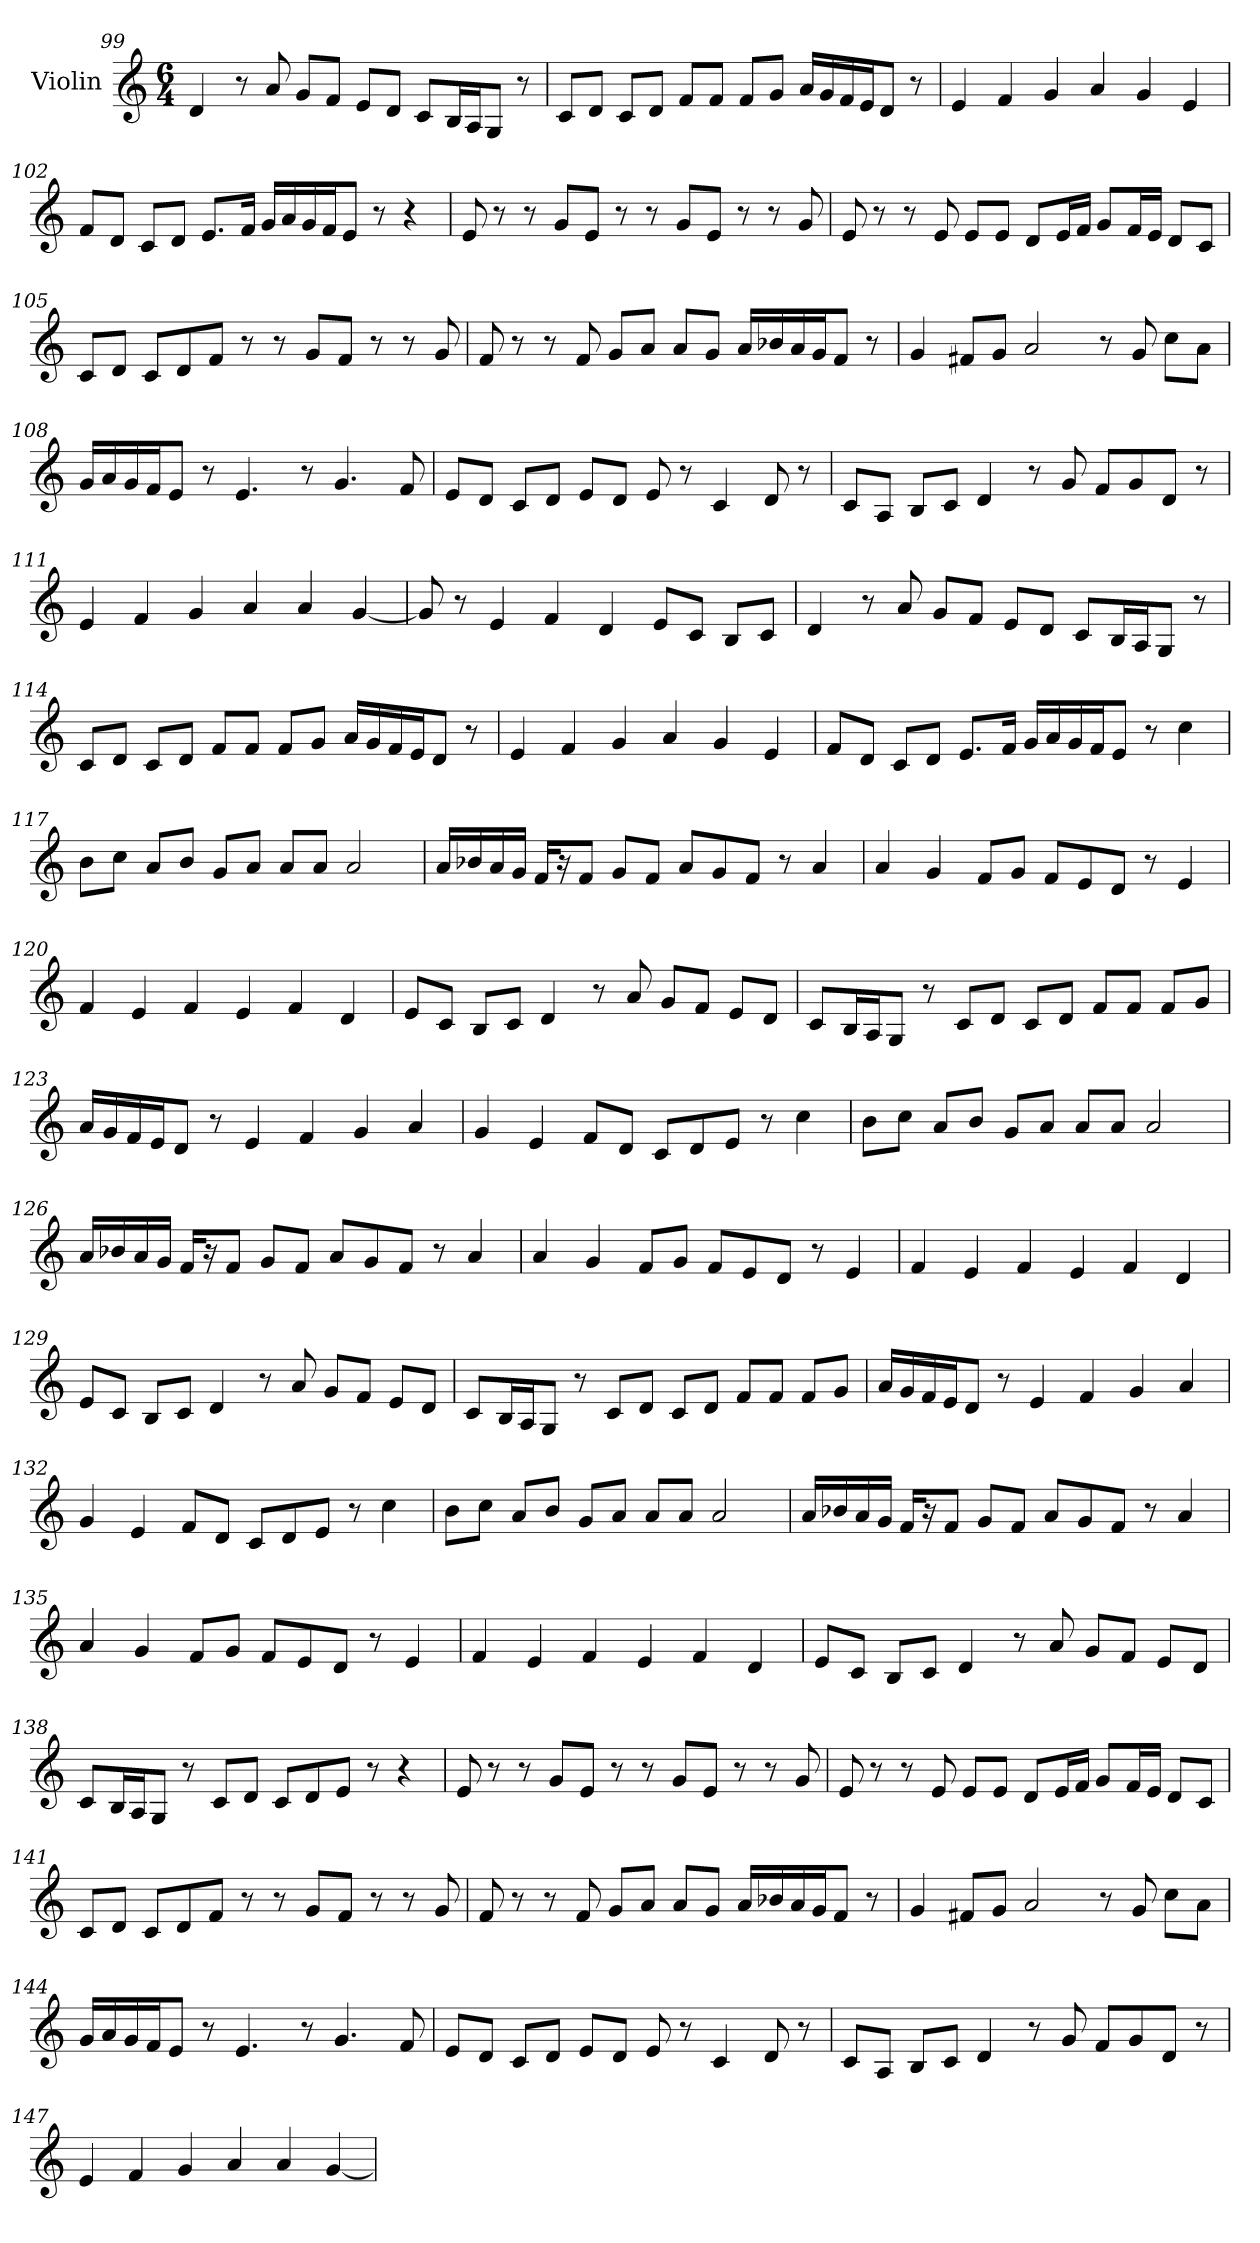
**kern
*part1
*staff1
*I"Violin
*clefG2
*k[]
*M6/4
=99
4d/
8r
8a/
8g/L
8f/J
8e/L
8d/J
8c/L
16B/L
16A/J
8G/J
8r
=100
8c/L
8d/J
8c/L
8d/J
8f/L
8f/J
8f/L
8g/J
16a/LL
16g/
16f/
16e/J
8d/J
8r
!!LO:PB:g=z
=101
4e/
4f/
4g/
4a/
4g/
4e/
=102
8f/L
8d/J
8c/L
8d/J
8.e/L
16f/Jk
16g/LL
16a/
16g/
16f/J
8e/J
8r
4r
!!LO:LB:g=z
=103
8e/
8r
8r
8g/L
8e/J
8r
8r
8g/L
8e/J
8r
8r
8g/
=104
8e/
8r
8r
8e/
8e/L
8e/J
8d/L
16e/L
16f/JJ
8g/L
16f/L
16e/JJ
8d/L
8c/J
=105
8c/L
8d/J
8c/L
8d/
8f/J
8r
8r
8g/L
8f/J
8r
8r
8g/
!!LO:LB:g=z
=106
8f/
8r
8r
8f/
8g/L
8a/J
8a/L
8g/J
16a/LL
16b-X/
16a/
16g/J
8f/J
8r
=107
4g/
8f#X/L
8g/J
2a/
8r
8g/
8cc\L
8a\J
=108
16g/LL
16a/
16g/
16f/J
8e/J
8r
4.e/
8r
4.g/
8f/
!!LO:LB:g=z
=109
8e/L
8d/J
8c/L
8d/J
8e/L
8d/J
8e/
8r
4c/
8d/
8r
=110
8c/L
8A/J
8B/L
8c/J
4d/
8r
8g/
8f/L
8g/
8d/J
8r
=111
4e/
4f/
4g/
4a/
4a/
[4g/
!!LO:LB:g=z
=112
8g/]
8r
4e/
4f/
4d/
8e/L
8c/J
8B/L
8c/J
=113
4d/
8r
8a/
8g/L
8f/J
8e/L
8d/J
8c/L
16B/L
16A/J
8G/J
8r
=114
8c/L
8d/J
8c/L
8d/J
8f/L
8f/J
8f/L
8g/J
16a/LL
16g/
16f/
16e/J
8d/J
8r
!!LO:LB:g=z
=115
4e/
4f/
4g/
4a/
4g/
4e/
=116
8f/L
8d/J
8c/L
8d/J
8.e/L
16f/Jk
16g/LL
16a/
16g/
16f/J
8e/J
8r
4cc\
=117
8b\L
8cc\J
8a/L
8b/J
8g/L
8a/J
8a/L
8a/J
2a/
!!LO:LB:g=z
=118
16a/LL
16b-X/
16a/
16g/JJ
16f/KL
16r
8f/J
8g/L
8f/J
8a/L
8g/
8f/J
8r
4a/
=119
4a/
4g/
8f/L
8g/J
8f/L
8e/
8d/J
8r
4e/
=120
4f/
4e/
4f/
4e/
4f/
4d/
!!LO:LB:g=z
=121
8e/L
8c/J
8B/L
8c/J
4d/
8r
8a/
8g/L
8f/J
8e/L
8d/J
=122
8c/L
16B/L
16A/J
8G/J
8r
8c/L
8d/J
8c/L
8d/J
8f/L
8f/J
8f/L
8g/J
=123
16a/LL
16g/
16f/
16e/J
8d/J
8r
4e/
4f/
4g/
4a/
!!LO:PB:g=z
=124
4g/
4e/
8f/L
8d/J
8c/L
8d/
8e/J
8r
4cc\
=125
8b\L
8cc\J
8a/L
8b/J
8g/L
8a/J
8a/L
8a/J
2a/
=126
16a/LL
16b-X/
16a/
16g/JJ
16f/KL
16r
8f/J
8g/L
8f/J
8a/L
8g/
8f/J
8r
4a/
!!LO:LB:g=z
=127
4a/
4g/
8f/L
8g/J
8f/L
8e/
8d/J
8r
4e/
=128
4f/
4e/
4f/
4e/
4f/
4d/
=129
8e/L
8c/J
8B/L
8c/J
4d/
8r
8a/
8g/L
8f/J
8e/L
8d/J
!!LO:LB:g=z
=130
8c/L
16B/L
16A/J
8G/J
8r
8c/L
8d/J
8c/L
8d/J
8f/L
8f/J
8f/L
8g/J
=131
16a/LL
16g/
16f/
16e/J
8d/J
8r
4e/
4f/
4g/
4a/
=132
4g/
4e/
8f/L
8d/J
8c/L
8d/
8e/J
8r
4cc\
!!LO:LB:g=z
=133
8b\L
8cc\J
8a/L
8b/J
8g/L
8a/J
8a/L
8a/J
2a/
=134
16a/LL
16b-X/
16a/
16g/JJ
16f/KL
16r
8f/J
8g/L
8f/J
8a/L
8g/
8f/J
8r
4a/
=135
4a/
4g/
8f/L
8g/J
8f/L
8e/
8d/J
8r
4e/
!!LO:LB:g=z
=136
4f/
4e/
4f/
4e/
4f/
4d/
=137
8e/L
8c/J
8B/L
8c/J
4d/
8r
8a/
8g/L
8f/J
8e/L
8d/J
=138
8c/L
16B/L
16A/J
8G/J
8r
8c/L
8d/J
8c/L
8d/
8e/J
8r
4r
!!LO:LB:g=z
=139
8e/
8r
8r
8g/L
8e/J
8r
8r
8g/L
8e/J
8r
8r
8g/
=140
8e/
8r
8r
8e/
8e/L
8e/J
8d/L
16e/L
16f/JJ
8g/L
16f/L
16e/JJ
8d/L
8c/J
=141
8c/L
8d/J
8c/L
8d/
8f/J
8r
8r
8g/L
8f/J
8r
8r
8g/
!!LO:LB:g=z
=142
8f/
8r
8r
8f/
8g/L
8a/J
8a/L
8g/J
16a/LL
16b-X/
16a/
16g/J
8f/J
8r
=143
4g/
8f#X/L
8g/J
2a/
8r
8g/
8cc\L
8a\J
=144
16g/LL
16a/
16g/
16f/J
8e/J
8r
4.e/
8r
4.g/
8f/
!!LO:LB:g=z
=145
8e/L
8d/J
8c/L
8d/J
8e/L
8d/J
8e/
8r
4c/
8d/
8r
=146
8c/L
8A/J
8B/L
8c/J
4d/
8r
8g/
8f/L
8g/
8d/J
8r
=147
4e/
4f/
4g/
4a/
4a/
[4g/
=
*-
